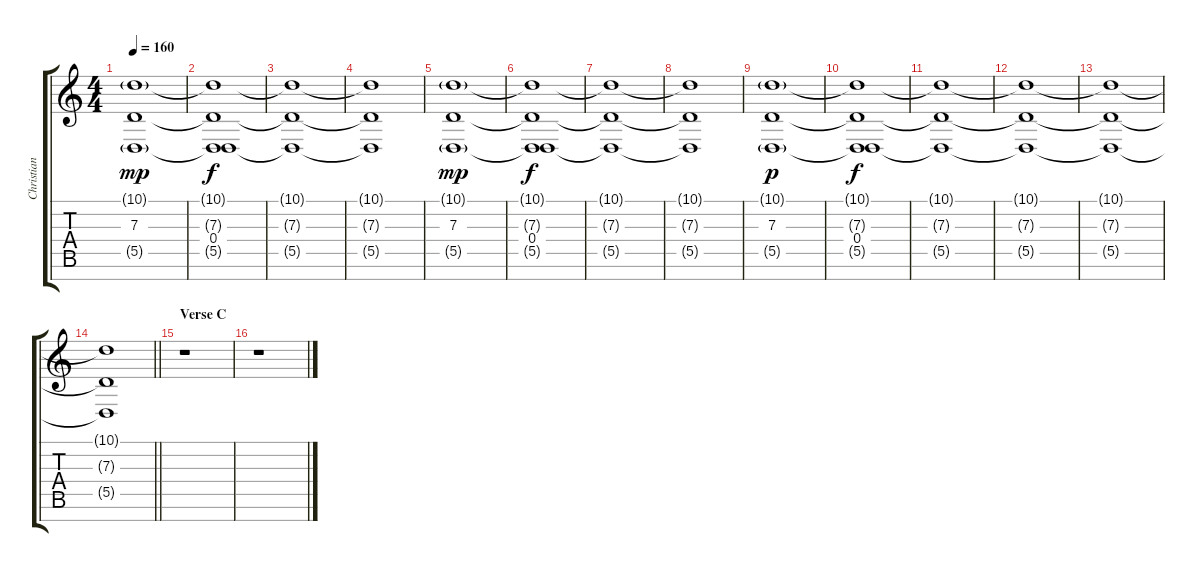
\track ("Christian Kretschmar" "Christian ") {instrument pad2warm}
\staff {score tabs}
\tuning (E4 B3 G3 D3 A2 E2 B1) {hide}
\ts (4 4)
\tempo 160
\clef g2
\ks c
(10.1{g} 7.3 5.5{g}).1{dy mp} |
(10.1{t} 7.3{t} 0.4 5.5{t}).1{dy f} |
(10.1{t} 7.3{t} 5.5{t}).1 |
(10.1{t} 7.3{t} 5.5{t}).1 |
(10.1{g} 7.3 5.5{g}).1{dy mp} |
(10.1{t} 7.3{t} 0.4 5.5{t}).1{dy f} |
(10.1{t} 7.3{t} 5.5{t}).1 |
(10.1{t} 7.3{t} 5.5{t}).1 |
(10.1{g} 7.3 5.5{g}).1{dy p} |
(10.1{t} 7.3{t} 0.4 5.5{t}).1{dy f} |
(10.1{t} 7.3{t} 5.5{t}).1 |
(10.1{t} 7.3{t} 5.5{t}).1 |
(10.1{t} 7.3{t} 5.5{t}).1 |
\barLineRight lightlight
(10.1{t} 7.3{t} 5.5{t}).1 |
\section ("" "Verse C")
r.1 |
r.1
